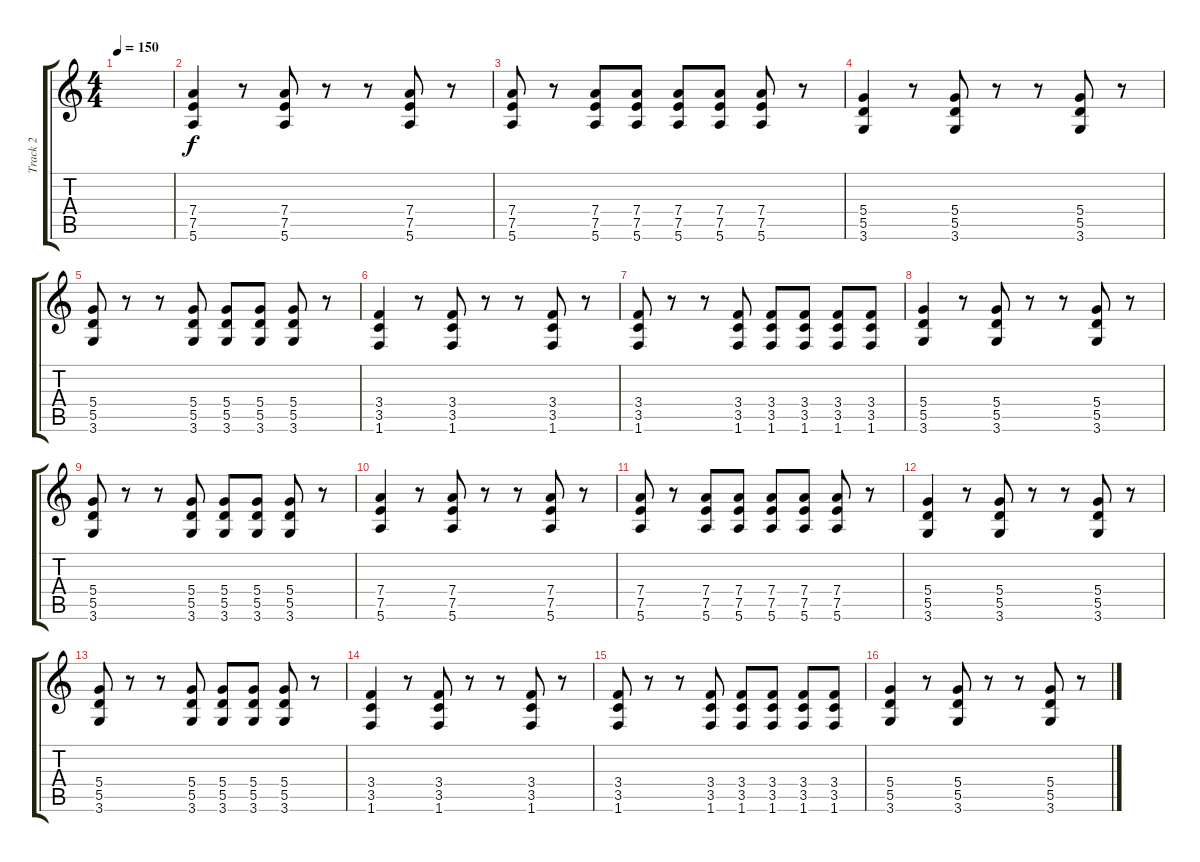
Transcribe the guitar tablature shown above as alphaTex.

\track ("Track 2" "Track 2") {instrument distortionguitar}
\staff {score tabs}
\tuning (E4 B3 G3 D3 A2 E2) {hide}
\ts (4 4)
\tempo 150
\clef g2
\ks c
|
(7.4 7.5 5.6).4 r.8 (7.4 7.5 5.6).8 r.8 r.8 (7.4 7.5 5.6).8 r.8 |
(7.4 7.5 5.6).8 r.8 (7.4 7.5 5.6).8 (7.4 7.5 5.6).8 (7.4 7.5 5.6).8 (7.4 7.5 5.6).8 (7.4 7.5 5.6).8 r.8 |
(5.4 5.5 3.6).4 r.8 (5.4 5.5 3.6).8 r.8 r.8 (5.4 5.5 3.6).8 r.8 |
(5.4 5.5 3.6).8 r.8 r.8 (5.4 5.5 3.6).8 (5.4 5.5 3.6).8 (5.4 5.5 3.6).8 (5.4 5.5 3.6).8 r.8 |
(3.4 3.5 1.6).4 r.8 (3.4 3.5 1.6).8 r.8 r.8 (3.4 3.5 1.6).8 r.8 |
(3.4 3.5 1.6).8 r.8 r.8 (3.4 3.5 1.6).8 (3.4 3.5 1.6).8 (3.4 3.5 1.6).8 (3.4 3.5 1.6).8 (3.4 3.5 1.6).8 |
(5.4 5.5 3.6).4 r.8 (5.4 5.5 3.6).8 r.8 r.8 (5.4 5.5 3.6).8 r.8 |
(5.4 5.5 3.6).8 r.8 r.8 (5.4 5.5 3.6).8 (5.4 5.5 3.6).8 (5.4 5.5 3.6).8 (5.4 5.5 3.6).8 r.8 |
(7.4 7.5 5.6).4 r.8 (7.4 7.5 5.6).8 r.8 r.8 (7.4 7.5 5.6).8 r.8 |
(7.4 7.5 5.6).8 r.8 (7.4 7.5 5.6).8 (7.4 7.5 5.6).8 (7.4 7.5 5.6).8 (7.4 7.5 5.6).8 (7.4 7.5 5.6).8 r.8 |
(5.4 5.5 3.6).4 r.8 (5.4 5.5 3.6).8 r.8 r.8 (5.4 5.5 3.6).8 r.8 |
(5.4 5.5 3.6).8 r.8 r.8 (5.4 5.5 3.6).8 (5.4 5.5 3.6).8 (5.4 5.5 3.6).8 (5.4 5.5 3.6).8 r.8 |
(3.4 3.5 1.6).4 r.8 (3.4 3.5 1.6).8 r.8 r.8 (3.4 3.5 1.6).8 r.8 |
(3.4 3.5 1.6).8 r.8 r.8 (3.4 3.5 1.6).8 (3.4 3.5 1.6).8 (3.4 3.5 1.6).8 (3.4 3.5 1.6).8 (3.4 3.5 1.6).8 |
(5.4 5.5 3.6).4 r.8 (5.4 5.5 3.6).8 r.8 r.8 (5.4 5.5 3.6).8 r.8
